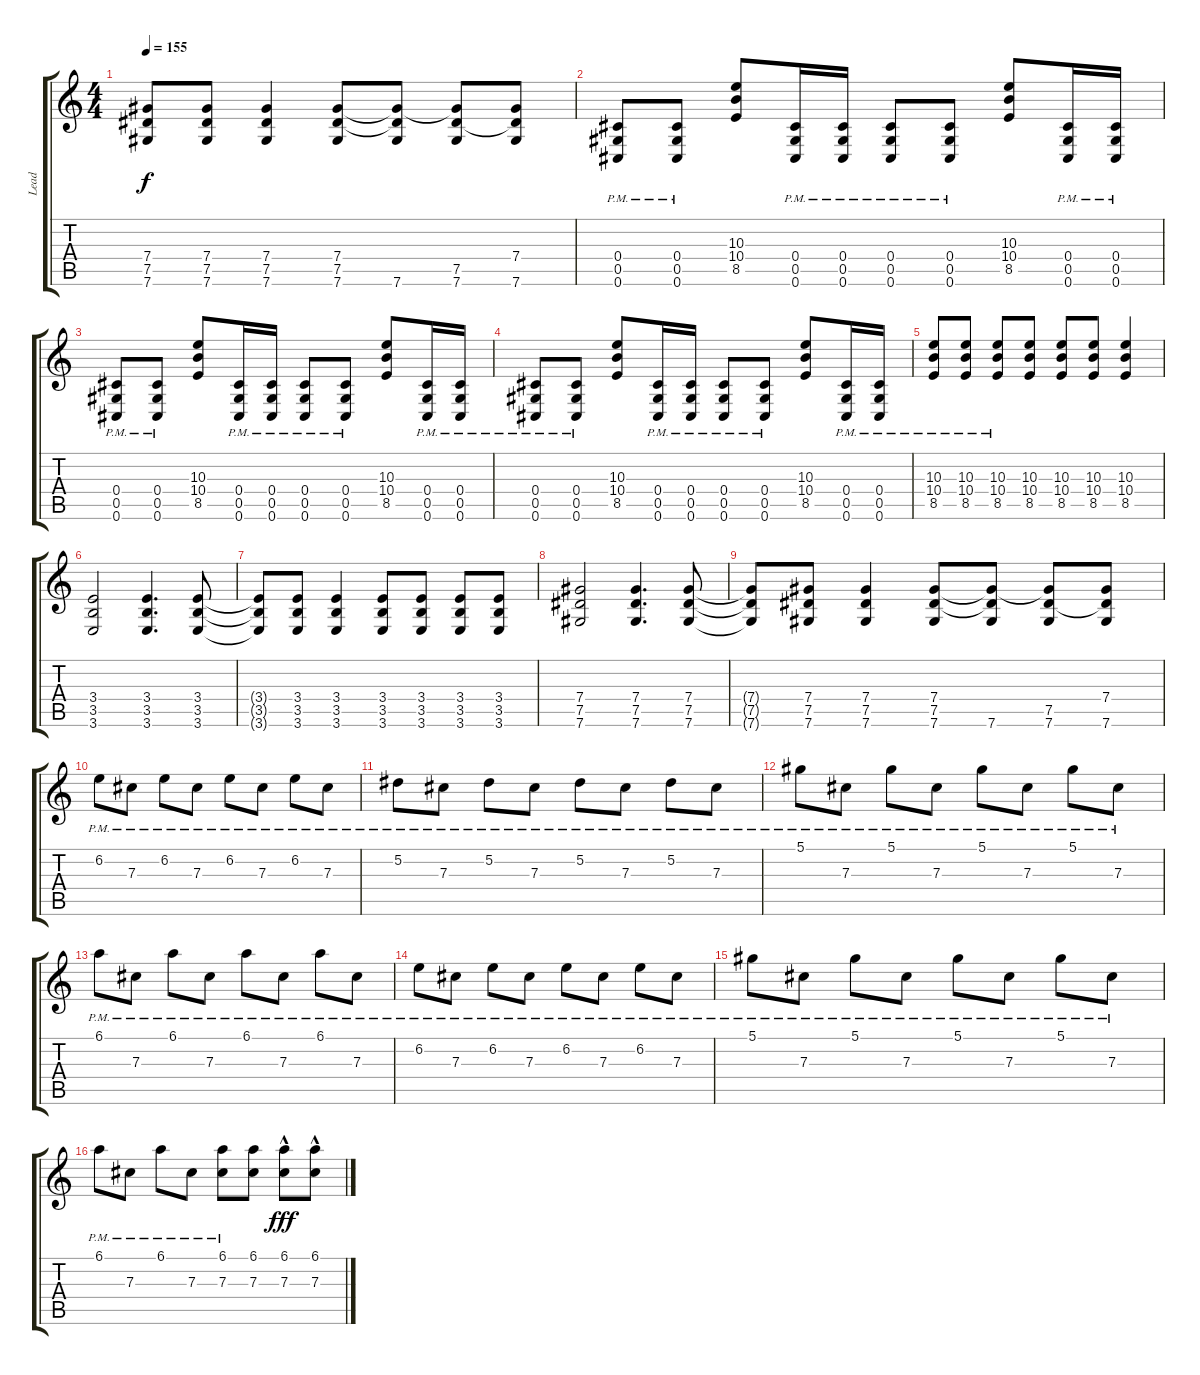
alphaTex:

\track ("Lead" "Lead") {instrument electricguitarclean}
\staff {score tabs}
\tuning (Eb4 Bb3 Gb3 Db3 Ab2 Db2) {hide}
\ts (4 4)
\tempo 155
\clef g2
\ks c
(7.4{t} 7.5{t} 7.6{t}).8{dy f} (7.4 7.5 7.6).8 (7.4 7.5 7.6).4 (7.4 7.5 7.6).8 (7.4{t} 7.5{t} 7.6).8 (7.4{t} 7.5 7.6).8 (7.4 7.5{t} 7.6).8 |
(0.4 0.5 0.6{pm}).8 (0.4 0.5 0.6{pm}).8 (10.3 10.4 8.5).8 (0.4 0.5 0.6{pm}).16 (0.4 0.5 0.6{pm}).16 (0.4 0.5 0.6{pm}).8 (0.4 0.5 0.6{pm}).8 (10.3 10.4 8.5).8 (0.4 0.5 0.6{pm}).16 (0.4 0.5 0.6{pm}).16 |
(0.4 0.5 0.6{pm}).8 (0.4 0.5 0.6{pm}).8 (10.3 10.4 8.5).8 (0.4 0.5 0.6{pm}).16 (0.4 0.5 0.6{pm}).16 (0.4 0.5 0.6{pm}).8 (0.4 0.5 0.6{pm}).8 (10.3 10.4 8.5).8 (0.4 0.5 0.6{pm}).16 (0.4 0.5 0.6{pm}).16 |
(0.4 0.5 0.6{pm}).8 (0.4 0.5 0.6{pm}).8 (10.3 10.4 8.5).8 (0.4 0.5 0.6{pm}).16 (0.4 0.5 0.6{pm}).16 (0.4 0.5 0.6{pm}).8 (0.4 0.5 0.6{pm}).8 (10.3 10.4 8.5).8 (0.4 0.5 0.6{pm}).16 (0.4 0.5 0.6{pm}).16 |
(10.3 10.4 8.5{pm}).8 (10.3 10.4 8.5{pm}).8 (10.3 10.4 8.5{pm}).8 (10.3 10.4 8.5).8 (10.3 10.4 8.5).8 (10.3 10.4 8.5).8 (10.3 10.4 8.5).4 |
(3.4 3.5 3.6).2 (3.4 3.5 3.6).4{d} (3.4 3.5 3.6).8 |
(3.4{t} 3.5{t} 3.6{t}).8 (3.4 3.5 3.6).8 (3.4 3.5 3.6).4 (3.4 3.5 3.6).8 (3.4 3.5 3.6).8 (3.4 3.5 3.6).8 (3.4 3.5 3.6).8 |
(7.4 7.5 7.6).2 (7.4 7.5 7.6).4{d} (7.4 7.5 7.6).8 |
(7.4{t} 7.5{t} 7.6{t}).8 (7.4 7.5 7.6).8 (7.4 7.5 7.6).4 (7.4 7.5 7.6).8 (7.4{t} 7.5{t} 7.6).8 (7.4{t} 7.5 7.6).8 (7.4 7.5{t} 7.6).8 |
6.2{pm}.8 7.3{pm}.8 6.2{pm}.8 7.3{pm}.8 6.2{pm}.8 7.3{pm}.8 6.2{pm}.8 7.3{pm}.8 |
5.2{pm}.8 7.3{pm}.8 5.2{pm}.8 7.3{pm}.8 5.2{pm}.8 7.3{pm}.8 5.2{pm}.8 7.3{pm}.8 |
5.1{pm}.8 7.3{pm}.8 5.1{pm}.8 7.3{pm}.8 5.1{pm}.8 7.3{pm}.8 5.1{pm}.8 7.3{pm}.8 |
6.1{pm}.8 7.3{pm}.8 6.1{pm}.8 7.3{pm}.8 6.1{pm}.8 7.3{pm}.8 6.1{pm}.8 7.3{pm}.8 |
6.2{pm}.8 7.3{pm}.8 6.2{pm}.8 7.3{pm}.8 6.2{pm}.8 7.3{pm}.8 6.2{pm}.8 7.3{pm}.8 |
5.1{pm}.8 7.3{pm}.8 5.1{pm}.8 7.3{pm}.8 5.1{pm}.8 7.3{pm}.8 5.1{pm}.8 7.3{pm}.8 |
6.1{pm}.8 7.3{pm}.8 6.1{pm}.8 7.3{pm}.8 (6.1{pm} 7.3).8 (6.1 7.3).8 (6.1{hac} 7.3{hac}).8{dy fff} (6.1{hac} 7.3{hac}).8
